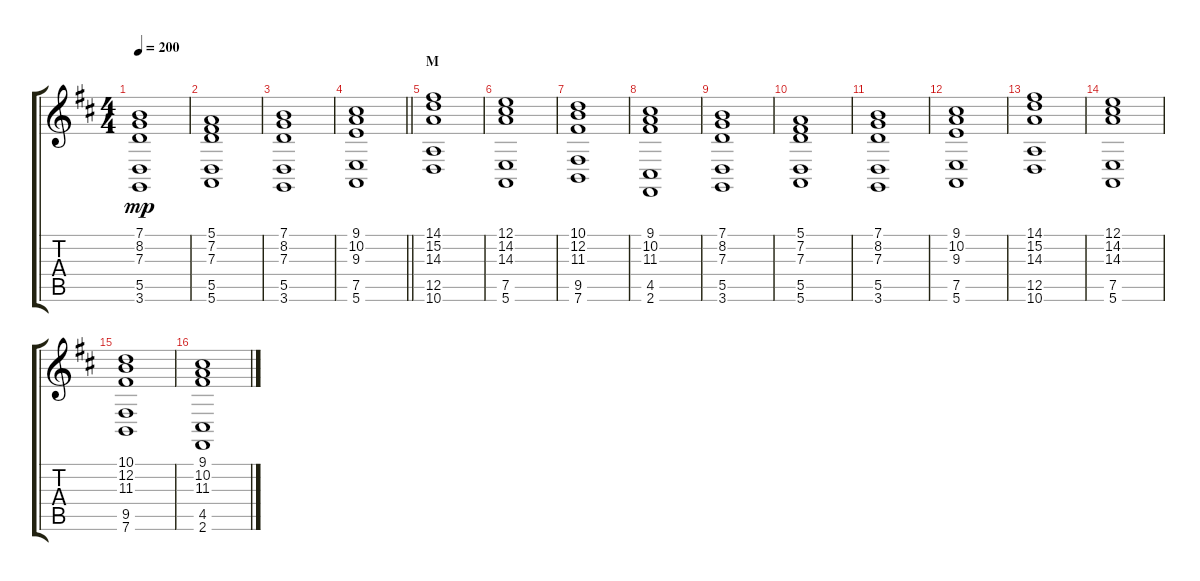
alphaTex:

\track "" {instrument stringensemble1}
\staff {score tabs}
\tuning (E4 B3 G3 D3 A2 E2) {hide}
\ts (4 4)
\tempo 200
\clef g2
\ks d
(7.1 8.2 7.3 5.5 3.6).1{dy mp} |
(5.1 7.2 7.3 5.5 5.6).1 |
(7.1 8.2 7.3 5.5 3.6).1 |
\barLineRight lightlight
(9.1 10.2 9.3 7.5 5.6).1 |
\section ("" "M")
(14.1 15.2 14.3 12.5 10.6).1 |
(12.1 14.2 14.3 7.5 5.6).1 |
(10.1 12.2 11.3 9.5 7.6).1 |
(9.1 10.2 11.3 4.5 2.6).1 |
(7.1 8.2 7.3 5.5 3.6).1 |
(5.1 7.2 7.3 5.5 5.6).1 |
(7.1 8.2 7.3 5.5 3.6).1 |
(9.1 10.2 9.3 7.5 5.6).1 |
(14.1 15.2 14.3 12.5 10.6).1 |
(12.1 14.2 14.3 7.5 5.6).1 |
(10.1 12.2 11.3 9.5 7.6).1 |
(9.1 10.2 11.3 4.5 2.6).1
